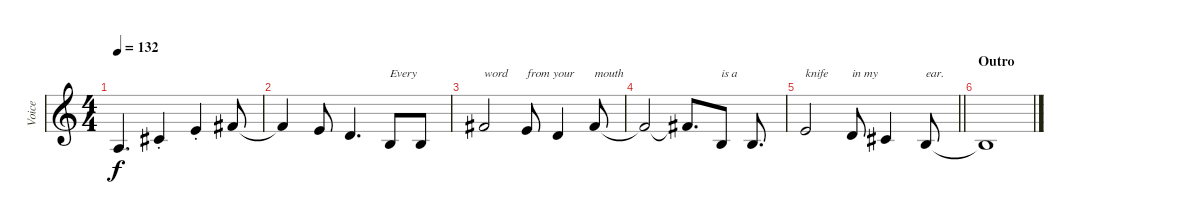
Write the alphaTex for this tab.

\track ("Voice" "Voice") {instrument altosax}
\staff {score}
\tuning (E4 B3 G3 D3 A2 E2) {hide}
\ts (4 4)
\tempo 132
\clef g2
\ks c
2.3.4{d dy f} 2.2{st}.4 0.1{st}.4 2.1.8 |
2.1{t}.4 0.1.8 3.2.4{d} 0.2.8{txt "Every"} 0.2.8 |
2.1.2{txt "word"} 0.1.8{txt "from your"} 3.2.4 2.1.8{txt "mouth"} |
2.1{t}.2 2.1{t}.8{d} 0.2.8{txt "is a"} 0.2.8{d} |
\barLineRight lightlight
0.1.2{txt "knife"} 3.2.8{txt "in my"} 2.2.4 0.2.8{txt "ear."} |
\section ("" "Outro")
0.2{t}.1
